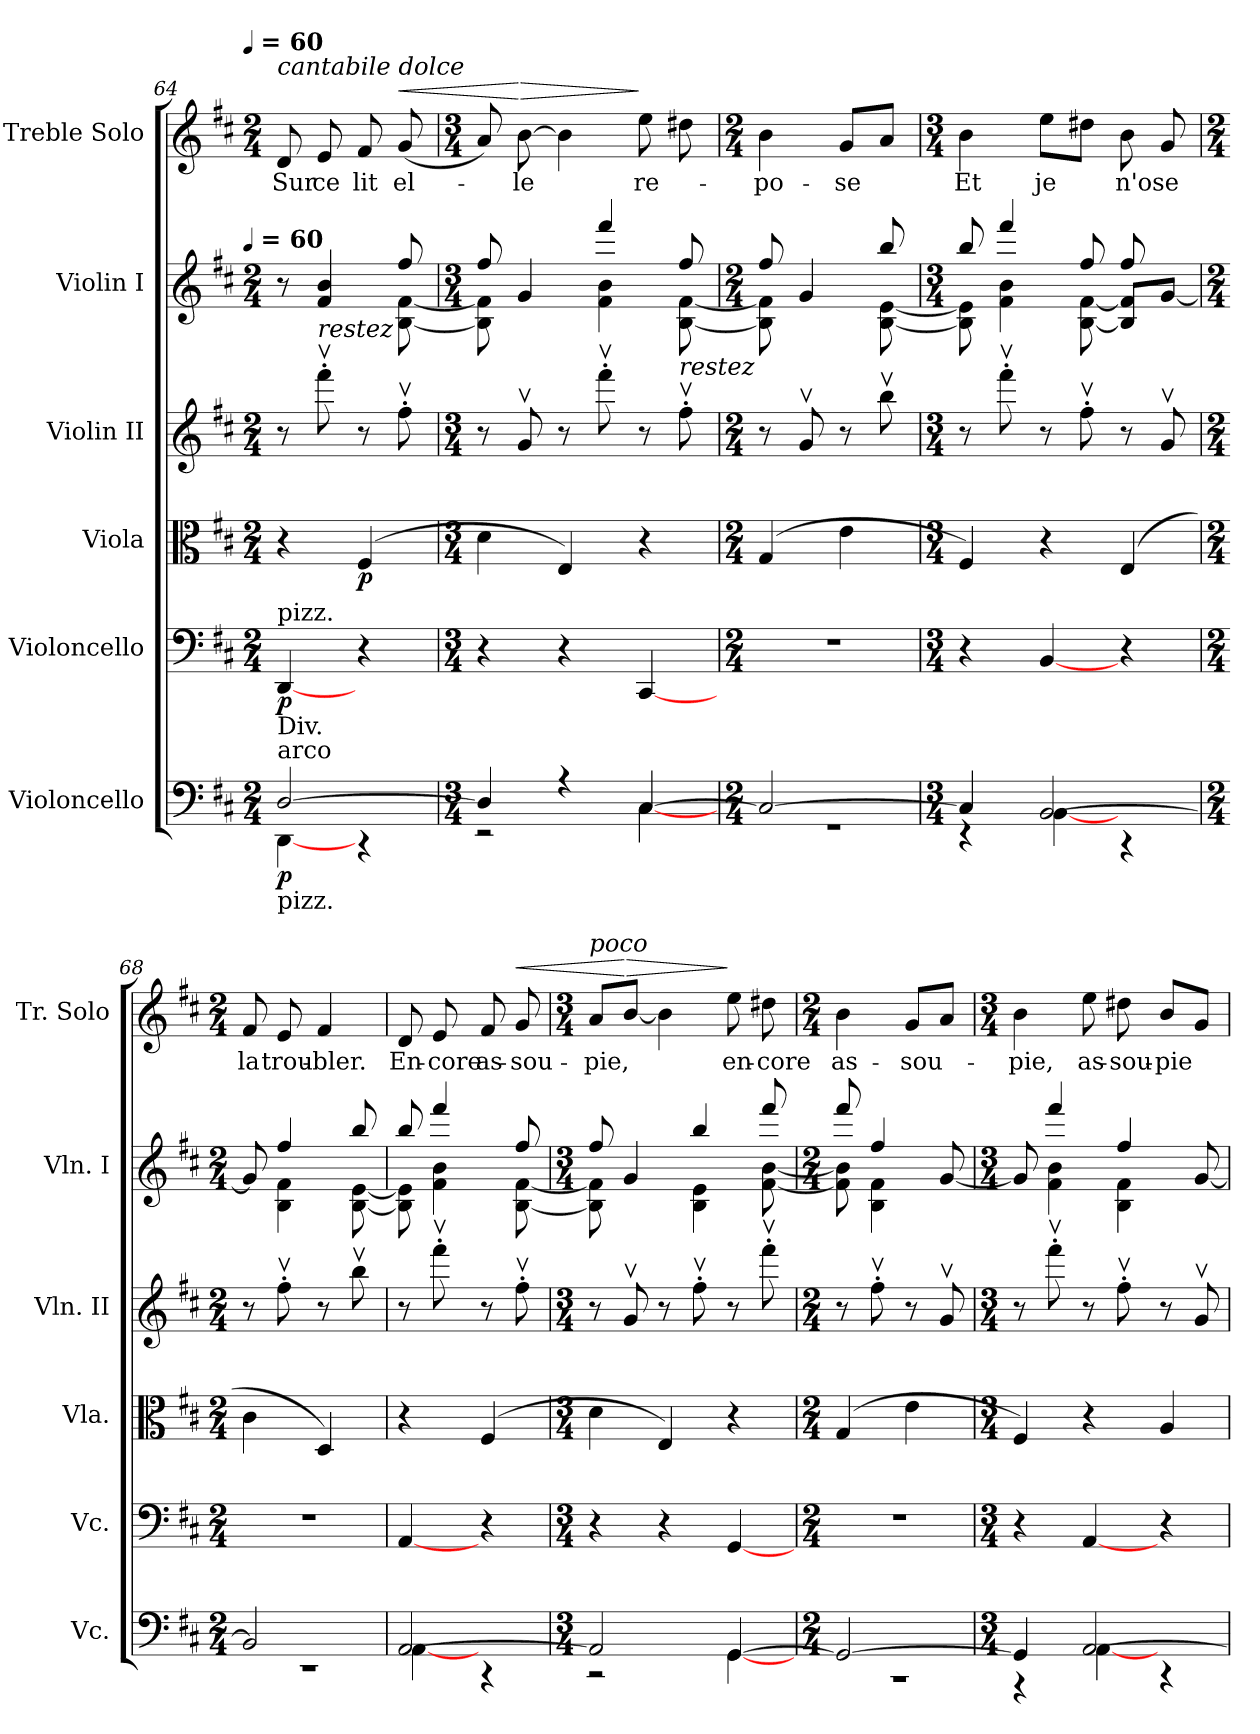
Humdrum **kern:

**kern	**dynam	**kern	**dynam	**kern	**dynam	**kern	**kern	**kern	**text	**dynam
*part6	*part6	*part5	*part5	*part4	*part4	*part3	*part2	*part1	*part1	*part1
*staff6	*staff6	*staff5	*staff5	*staff4	*staff4	*staff3	*staff2	*staff1	*staff1	*staff1
*I"Violoncello	*	*I"Violoncello	*	*I"Viola	*	*I"Violin II	*I"Violin I	*I"Treble Solo	*	*
*I'Vc.	*	*I'Vc.	*	*I'Vla.	*	*I'Vln. II	*I'Vln. I	*I'Tr. Solo	*	*
*clefF4	*	*clefF4	*	*clefC3	*	*clefG2	*clefG2	*clefG2	*	*
*k[f#c#]	*	*k[f#c#]	*	*k[f#c#]	*	*k[f#c#]	*k[f#c#]	*k[f#c#]	*	*
*D:	*	*D:	*	*D:	*	*D:	*D:	*D:	*	*
!!LO:TX:omd:t=[quarter] = 60
*M2/4	*	*M2/4	*	*M2/4	*	*M2/4	*M2/4	*M2/4	*	*
*MM60	*	*MM60	*	*MM60	*	*MM60	*MM60	*MM60	*	*
=64	=64	=64	=64	=64	=64	=64	=64	=64	=64	=64
*^	*	*	*	*	*	*	*^	*	*	*
!	!	!	!	!	!	!	!	!LO:TX:t=[quarter] = 60	!	!	!	!
!	!	!	!	!	!	!	!	!	!	!LO:TX:a:i:t=cantabile dolce	!	!
!	!	!	!LO:TX:a:t=pizz.	!	!	!	!	!	!	!	!	!
!LO:TX:b:t=pizz.	!	!	!	!	!	!	!	!	!	!	!	!
!LO:TX:a:t=arco	!	!	!	!	!	!	!	!	!	!	!	!
!LO:TX:a:t=Div.	!	!	!	!	!	!	!	!	!	!	!	!
[2D	[4DD	p	[4DD	p	4r	.	8r	8ryy	8r	8d	Sur	.
!	!	!	!	!	!	!	!LO:TX:a:i:t=restez	!	!	!	!	!
.	.	.	.	.	.	.	8fff#'v	4ryy	4f# 4b	8e	ce	.
.	4r	.	4r	.	(4F#	p	8r	.	.	8f#	lit	.
!	!	!	!	!	!	!	!	!	!	!	!	!LO:HP:a
.	.	.	.	.	.	.	8ff#'v	8ff#	[8B [8f#	(8g	el-	<
=65	=65	=65	=65	=65	=65	=65	=65	=65	=65	=65	=65	=65
*M3/4	*	*	*M3/4	*	*M3/4	*	*M3/4	*M3/4	*	*M3/4	*	*
4D]	2r	.	4r	.	4d	.	8r	8ff#	8B] 8f#]	8a)	.	.
!	!	!	!	!	!	!	!	!	!	!	!	!LO:HP:n=1:a
.	.	.	.	.	.	.	8gv	8ryy	4g	[8b	-le	[ >
4r	.	.	4r	.	4E)	.	8r	8ryy	.	4b]	.	.
.	.	.	.	.	.	.	8fff#'v	4fff#	4f# 4b	.	.	.
[4C#	[4C#	.	[4CC#	.	4r	.	8r	.	.	8ee	re-	]
!	!	!	!	!	!	!	!LO:TX:a:i:t=restez	!	!	!	!	!
.	.	.	.	.	.	.	8ff#'v	8ff#	[8B [8f#	8dd#X	.	.
=66	=66	=66	=66	=66	=66	=66	=66	=66	=66	=66	=66	=66
*M2/4	*	*	*M2/4	*	*M2/4	*	*M2/4	*M2/4	*	*M2/4	*	*
2C#_	2r	.	2r	.	(4G	.	8r	8ff#	8B] 8f#]	4b	-po-	.
.	.	.	.	.	.	.	8gv	8ryy	4g	.	.	.
.	.	.	.	.	4e	.	8r	8ryy	.	8gL	-se	.
.	.	.	.	.	.	.	8bbv	8bb	[8B [8e	8aJ	.	.
=67	=67	=67	=67	=67	=67	=67	=67	=67	=67	=67	=67	=67
*M3/4	*	*	*M3/4	*	*M3/4	*	*M3/4	*M3/4	*	*M3/4	*	*
4C#]	4r	.	4r	.	4F#)	.	8r	8bb	8B] 8e]	4b	Et	.
.	.	.	.	.	.	.	8fff#'v	4fff#	4f# 4b	.	.	.
[2BB	[4BB	.	[4BB	.	4r	.	8r	.	.	8eeL	je	.
.	.	.	.	.	.	.	8ff#'v	8ff#	[8B [8f#	8dd#XJ	.	.
.	4r	.	4r	.	(4E	.	8r	8ff#	8B]/ 8f#]/L	8b	n'ose	.
.	.	.	.	.	.	.	8gv	8ryy	[8g/J	8g	.	.
=68	=68	=68	=68	=68	=68	=68	=68	=68	=68	=68	=68	=68
*M2/4	*	*	*M2/4	*	*M2/4	*	*M2/4	*M2/4	*	*M2/4	*	*
2BB]	2r	.	2r	.	4c#	.	8r	8ryy	8g]	8f#	la	.
.	.	.	.	.	.	.	8ff#'v	4ff#	4B 4f#	8e	trou-	.
.	.	.	.	.	4D)	.	8r	.	.	4f#	-bler.	.
.	.	.	.	.	.	.	8bbv	8bb	[8B [8e	.	.	.
=69	=69	=69	=69	=69	=69	=69	=69	=69	=69	=69	=69	=69
[2AA	[4AA	.	[4AA	.	4r	.	8r	8bb	8B] 8e]	8d	En-	.
.	.	.	.	.	.	.	8fff#'v	4fff#	4f# 4b	8e	-core	.
.	4r	.	4r	.	(4F#	.	8r	.	.	8f#	as-	.
!	!	!	!	!	!	!	!	!	!	!	!	!LO:HP:a
.	.	.	.	.	.	.	8ff#'v	8ff#	[8B [8f#	8g	-sou-	<
=70	=70	=70	=70	=70	=70	=70	=70	=70	=70	=70	=70	=70
*M3/4	*	*	*M3/4	*	*M3/4	*	*M3/4	*M3/4	*	*M3/4	*	*
!	!	!	!	!	!	!	!	!	!	!LO:TX:a:i:t=poco	!	!
2AA]	2r	.	4r	.	4d	.	8r	8ff#	8B] 8f#]	8aL	-pie,	.
!	!	!	!	!	!	!	!	!	!	!	!	!LO:HP:n=1:a
.	.	.	.	.	.	.	8gv	8ryy	4g	[8bJ	.	[ >
.	.	.	4r	.	4E)	.	8r	8ryy	.	4b]	.	.
.	.	.	.	.	.	.	8ff#'v	4bb	4B 4e	.	.	.
[4GG	[4GG	.	[4GG	.	4r	.	8r	.	.	8ee	en-	]
.	.	.	.	.	.	.	8fff#'v	8fff#	[8f# [8b	8dd#X	-core	.
=71	=71	=71	=71	=71	=71	=71	=71	=71	=71	=71	=71	=71
*M2/4	*	*	*M2/4	*	*M2/4	*	*M2/4	*M2/4	*	*M2/4	*	*
2GG_	2r	.	2r	.	(4G	.	8r	8fff#	8f#] 8b]	4b	as-	.
.	.	.	.	.	.	.	8ff#'v	4ff#	4B 4f#	.	.	.
.	.	.	.	.	4e	.	8r	.	.	8gL	-sou-	.
.	.	.	.	.	.	.	8gv	8ryy	[8g	8aJ	.	.
=72	=72	=72	=72	=72	=72	=72	=72	=72	=72	=72	=72	=72
*M3/4	*	*	*M3/4	*	*M3/4	*	*M3/4	*M3/4	*	*M3/4	*	*
4GG]	4r	.	4r	.	4F#)	.	8r	8ryy	8g]	4b	-pie,	.
.	.	.	.	.	.	.	8fff#'v	4fff#	4f# 4b	.	.	.
[2AA	[4AA	.	[4AA	.	4r	.	8r	.	.	8ee	as-	.
.	.	.	.	.	.	.	8ff#'v	4ff#	4B 4f#	8dd#X	-sou-	.
.	4r	.	4r	.	4A	.	8r	.	.	8bL	-pie	.
.	.	.	.	.	.	.	8gv	8ryy	[8g	8gJ	.	.
*v	*v	*	*	*	*	*	*	*v	*v	*	*	*
=	=	=	=	=	=	=	=	=	=	=
*-	*-	*-	*-	*-	*-	*-	*-	*-	*-	*-
